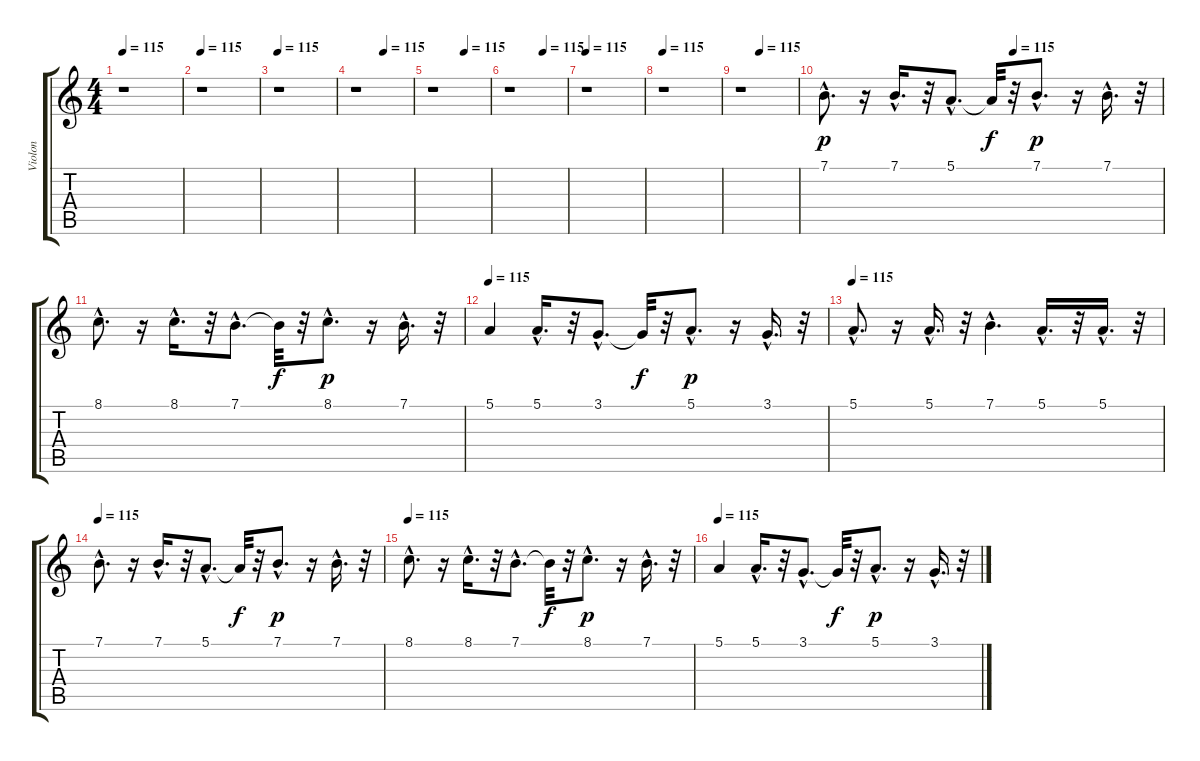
\track ("Violon" "Violon") {instrument violin}
\staff {score tabs}
\tuning (E4 B3 G3 D3 A2 E2) {hide}
\ts (4 4)
\tempo 115
\clef g2
\ks c
r.1{dy f} |
\tempo 115
r.1 |
\tempo 115
r.1 |
\tempo (115 0.5)
r.1 |
\tempo (115 0.5625)
r.1 |
\tempo (115 0.59375)
r.1 |
\tempo 115
r.1 |
\tempo 115
r.1 |
\tempo (115 0.34375)
r.1 |
\tempo (115 0.5625)
7.1{hac}.8{d dy p} r.16 7.1{hac}.16{d} r.32 5.1{hac}.8{d} 5.1{t}.32{dy f} r.32 7.1{hac}.8{d dy p} r.16 7.1{hac}.16{d} r.32 |
8.1{hac}.8{d} r.16 8.1{hac}.16{d} r.32 7.1{hac}.8{d} 7.1{t}.32{dy f} r.32 8.1{hac}.8{d dy p} r.16 7.1{hac}.16{d} r.32 |
\tempo 115
5.1.4 5.1{hac}.16{d} r.32 3.1{hac}.8{d} 3.1{t}.32{dy f} r.32 5.1{hac}.8{d dy p} r.16 3.1{hac}.16{d} r.32 |
\tempo 115
5.1{hac}.8{d} r.16 5.1{hac}.16{d} r.32 7.1{hac}.4{d} 5.1{hac}.16{d} r.32 5.1{hac}.16{d} r.32 |
\tempo 115
7.1{hac}.8{d} r.16 7.1{hac}.16{d} r.32 5.1{hac}.8{d} 5.1{t}.32{dy f} r.32 7.1{hac}.8{d dy p} r.16 7.1{hac}.16{d} r.32 |
\tempo 115
8.1{hac}.8{d} r.16 8.1{hac}.16{d} r.32 7.1{hac}.8{d} 7.1{t}.32{dy f} r.32 8.1{hac}.8{d dy p} r.16 7.1{hac}.16{d} r.32 |
\tempo 115
5.1.4 5.1{hac}.16{d} r.32 3.1{hac}.8{d} 3.1{t}.32{dy f} r.32 5.1{hac}.8{d dy p} r.16 3.1{hac}.16{d} r.32
